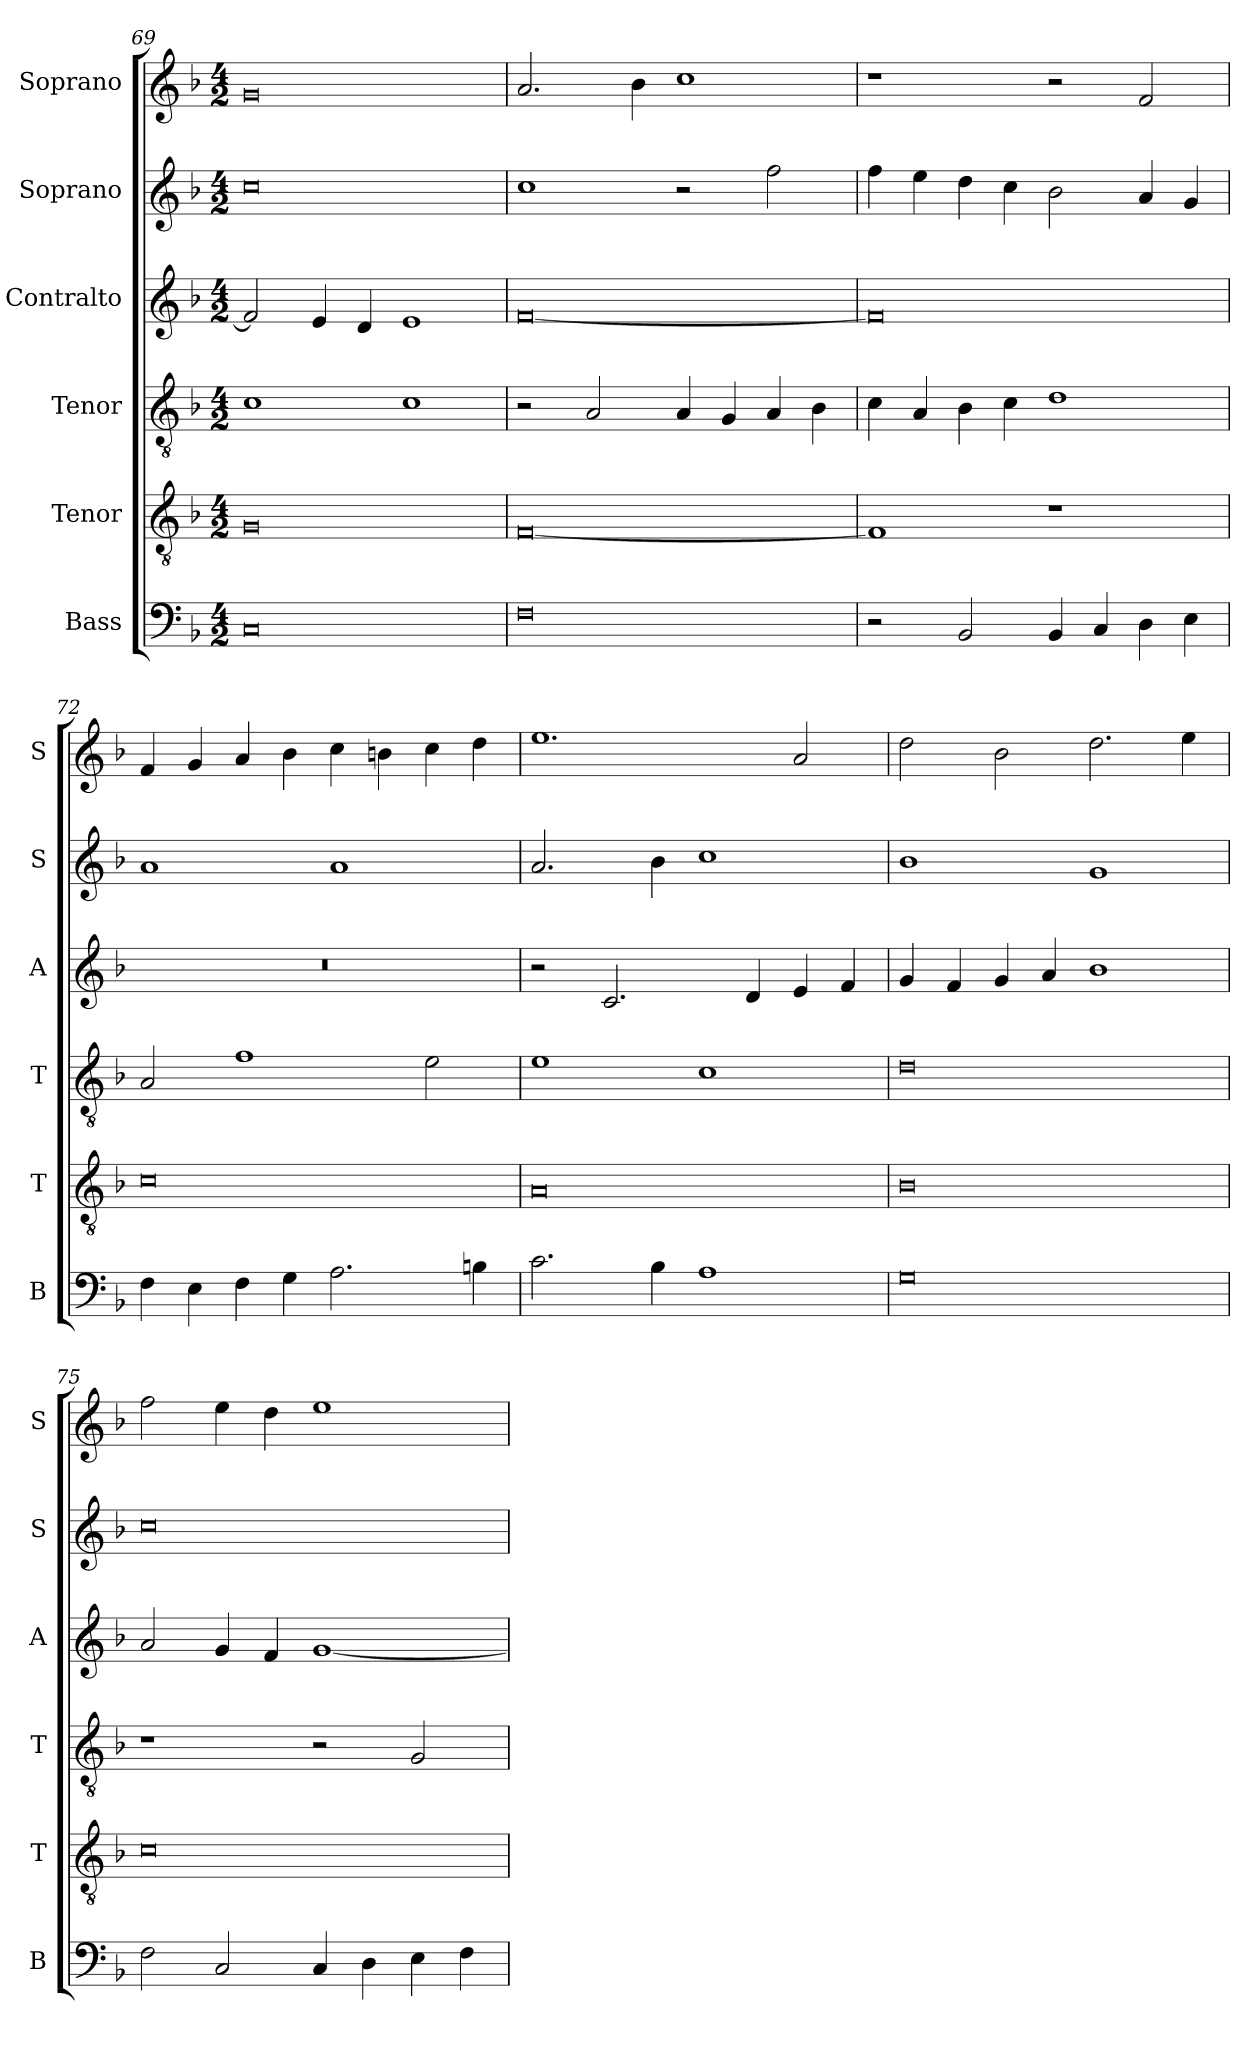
**kern	**kern	**kern	**kern	**kern	**kern
*part6	*part5	*part4	*part3	*part2	*part1
*staff6	*staff5	*staff4	*staff3	*staff2	*staff1
*I"Bass	*I"Tenor	*I"Tenor	*I"Contralto	*I"Soprano	*I"Soprano
*I'B	*I'T	*I'T	*I'A	*I'S	*I'S
*clefF4	*clefGv2	*clefGv2	*clefG2	*clefG2	*clefG2
*k[b-]	*k[b-]	*k[b-]	*k[b-]	*k[b-]	*k[b-]
*M4/2	*M4/2	*M4/2	*M4/2	*M4/2	*M4/2
=69	=69	=69	=69	=69	=69
0C	0G	1c	2f]	0cc	0g
.	.	.	4e	.	.
.	.	.	4d	.	.
.	.	1c	1e	.	.
=70	=70	=70	=70	=70	=70
0F	[0F	2r	[0f	1cc	2.a
.	.	2A	.	.	.
.	.	.	.	.	4b-
.	.	4A	.	2r	1cc
.	.	4G	.	.	.
.	.	4A	.	2ff	.
.	.	4B-	.	.	.
=71	=71	=71	=71	=71	=71
2r	1F]	4c	0f]	4ff	1r
.	.	4A	.	4ee	.
2BB-	.	4B-	.	4dd	.
.	.	4c	.	4cc	.
4BB-	1r	1d	.	2b-	2r
4C	.	.	.	.	.
4D	.	.	.	4a	2f
4E	.	.	.	4g	.
=72	=72	=72	=72	=72	=72
4F	0c	2A	0r	1a	4f
4E	.	.	.	.	4g
4F	.	1f	.	.	4a
4G	.	.	.	.	4b-
2.A	.	.	.	1a	4cc
.	.	.	.	.	4bn
.	.	2e	.	.	4cc
4Bn	.	.	.	.	4dd
=73	=73	=73	=73	=73	=73
2.c	0A	1e	2r	2.a	1.ee
.	.	.	2.c	.	.
4B-	.	.	.	4b-	.
1A	.	1c	.	1cc	.
.	.	.	4d	.	.
.	.	.	4e	.	2a
.	.	.	4f	.	.
=74	=74	=74	=74	=74	=74
0G	0B-	0d	4g	1b-	2dd
.	.	.	4f	.	.
.	.	.	4g	.	2b-
.	.	.	4a	.	.
.	.	.	1b-	1g	2.dd
.	.	.	.	.	4ee
=75	=75	=75	=75	=75	=75
2F	0c	1r	2a	0cc	2ff
2C	.	.	4g	.	4ee
.	.	.	4f	.	4dd
4C	.	2r	[1g	.	1ee
4D	.	.	.	.	.
4E	.	2G	.	.	.
4F	.	.	.	.	.
=	=	=	=	=	=
*-	*-	*-	*-	*-	*-
